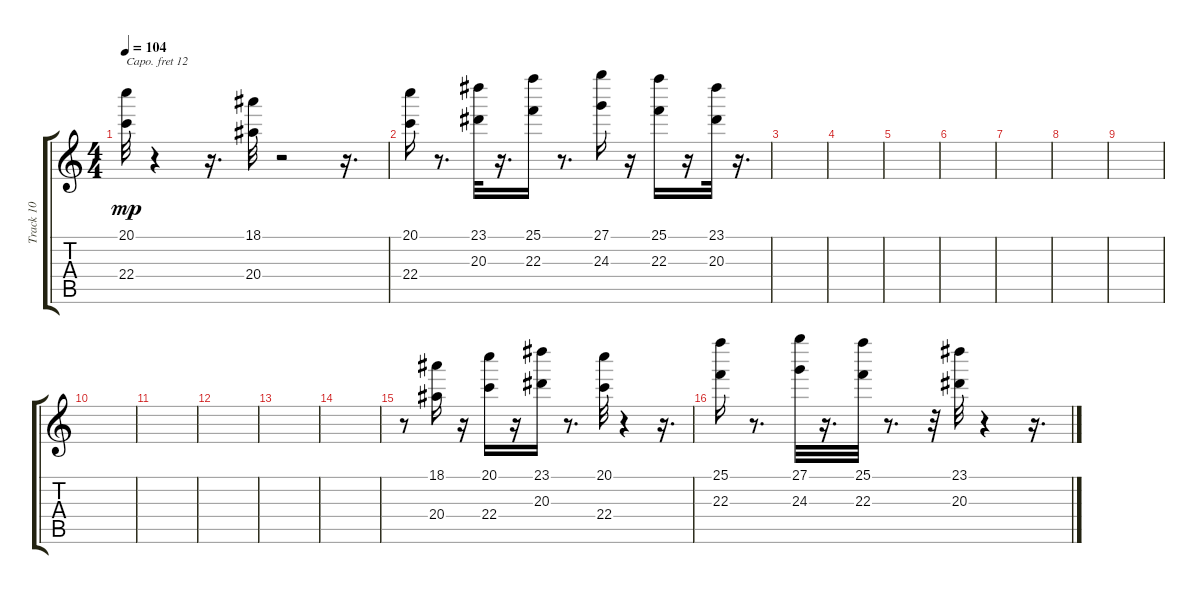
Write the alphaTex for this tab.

\track ("Track 10" "Track 10") {instrument fx7echoes}
\staff {score tabs}
\capo 12
\tuning (E4 B3 G3 D3 A2 E2) {hide}
\ts (4 4)
\tempo 104
\clef g2
\ks c
(20.1 22.4).32{dy mp} r.4 r.16{d} (18.1 20.4).32 r.2 r.16{d} |
(20.1 22.4).16 r.8{d} (23.1 20.3).32 r.16{d} (25.1 22.3).16 r.8{d} (27.1 24.3).16 r.16 (25.1 22.3).16 r.16 (23.1 20.3).32 r.16{d} |
|
|
|
|
|
|
|
|
|
|
|
|
r.8 (18.1 20.4).16 r.16 (20.1 22.4).16 r.16 (23.1 20.3).16 r.8{d} (20.1 22.4).32 r.4 r.16{d} |
(25.1 22.3).16 r.8{d} (27.1 24.3).32 r.16{d} (25.1 22.3).32 r.8{d} r.32 (23.1 20.3).32 r.4 r.16{d}
